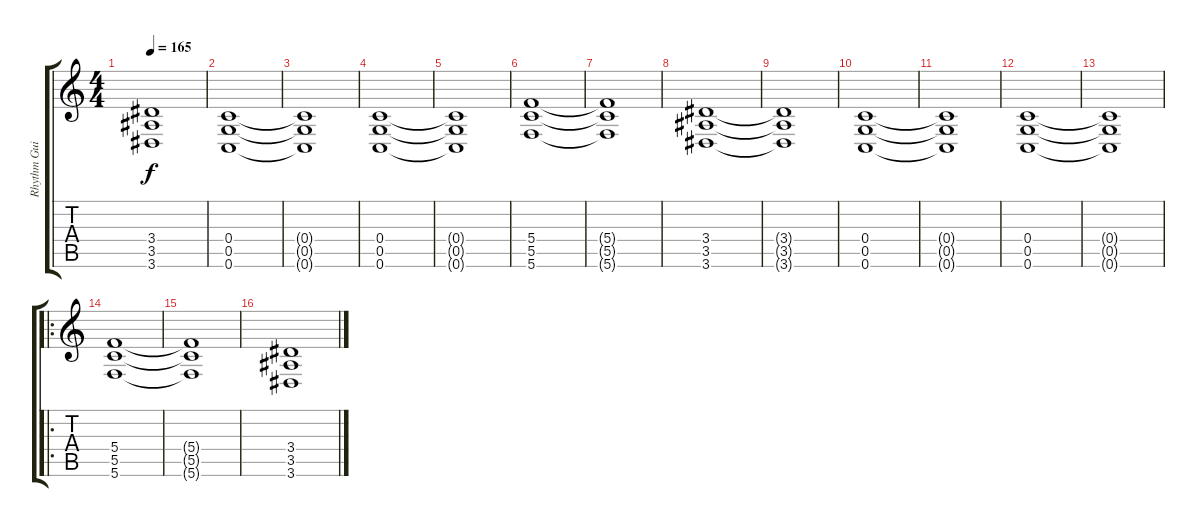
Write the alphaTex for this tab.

\track ("Rhythm Guitar" "Rhythm Gui") {instrument distortionguitar}
\staff {score tabs}
\tuning (D4 A3 F3 C3 G2 C2) {hide}
\ts (4 4)
\tempo 165
\clef g2
\ks c
(3.4{t} 3.5{t} 3.6{t}).1{dy f} |
(0.4 0.5 0.6).1 |
(0.4{t} 0.5{t} 0.6{t}).1 |
(0.4 0.5 0.6).1 |
(0.4{t} 0.5{t} 0.6{t}).1 |
(5.4 5.5 5.6).1 |
(5.4{t} 5.5{t} 5.6{t}).1 |
(3.4 3.5 3.6).1 |
(3.4{t} 3.5{t} 3.6{t}).1 |
(0.4 0.5 0.6).1 |
(0.4{t} 0.5{t} 0.6{t}).1 |
(0.4 0.5 0.6).1 |
(0.4{t} 0.5{t} 0.6{t}).1 |
\ro
(5.4 5.5 5.6).1 |
(5.4{t} 5.5{t} 5.6{t}).1 |
(3.4 3.5 3.6).1
